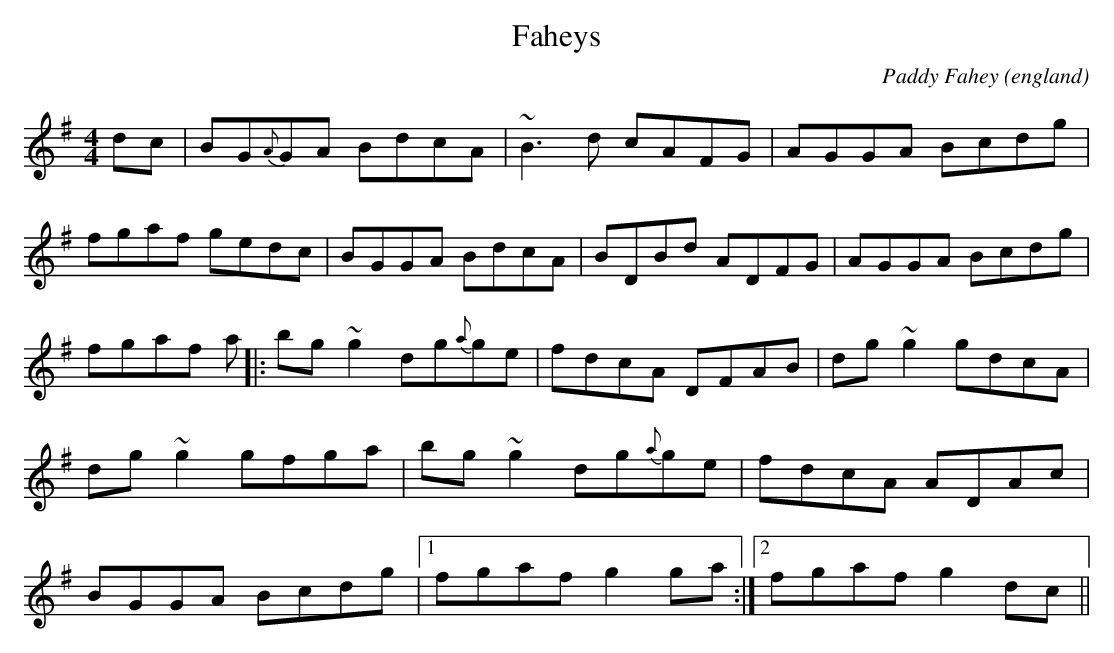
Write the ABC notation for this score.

X:1
T:Faheys
O:england
M:4/4
L:1/8
C:Paddy Fahey
K:G
dc |BG{A}GA BdcA |~B3d cAFG | AGGA Bcdg | fgaf gedc | BGGA BdcA | BDBd ADFG |\
AGGA Bcdg | fgaf +B3g3+a |: bg~g2 dg{a}ge | fdcA DFAB | dg~g2 gdcA |\
dg~g2  gfga | bg~g2 dg{a}ge | fdcA ADAc | BGGA Bcdg |1 fgaf g2ga :|2 fgaf g2dc||
